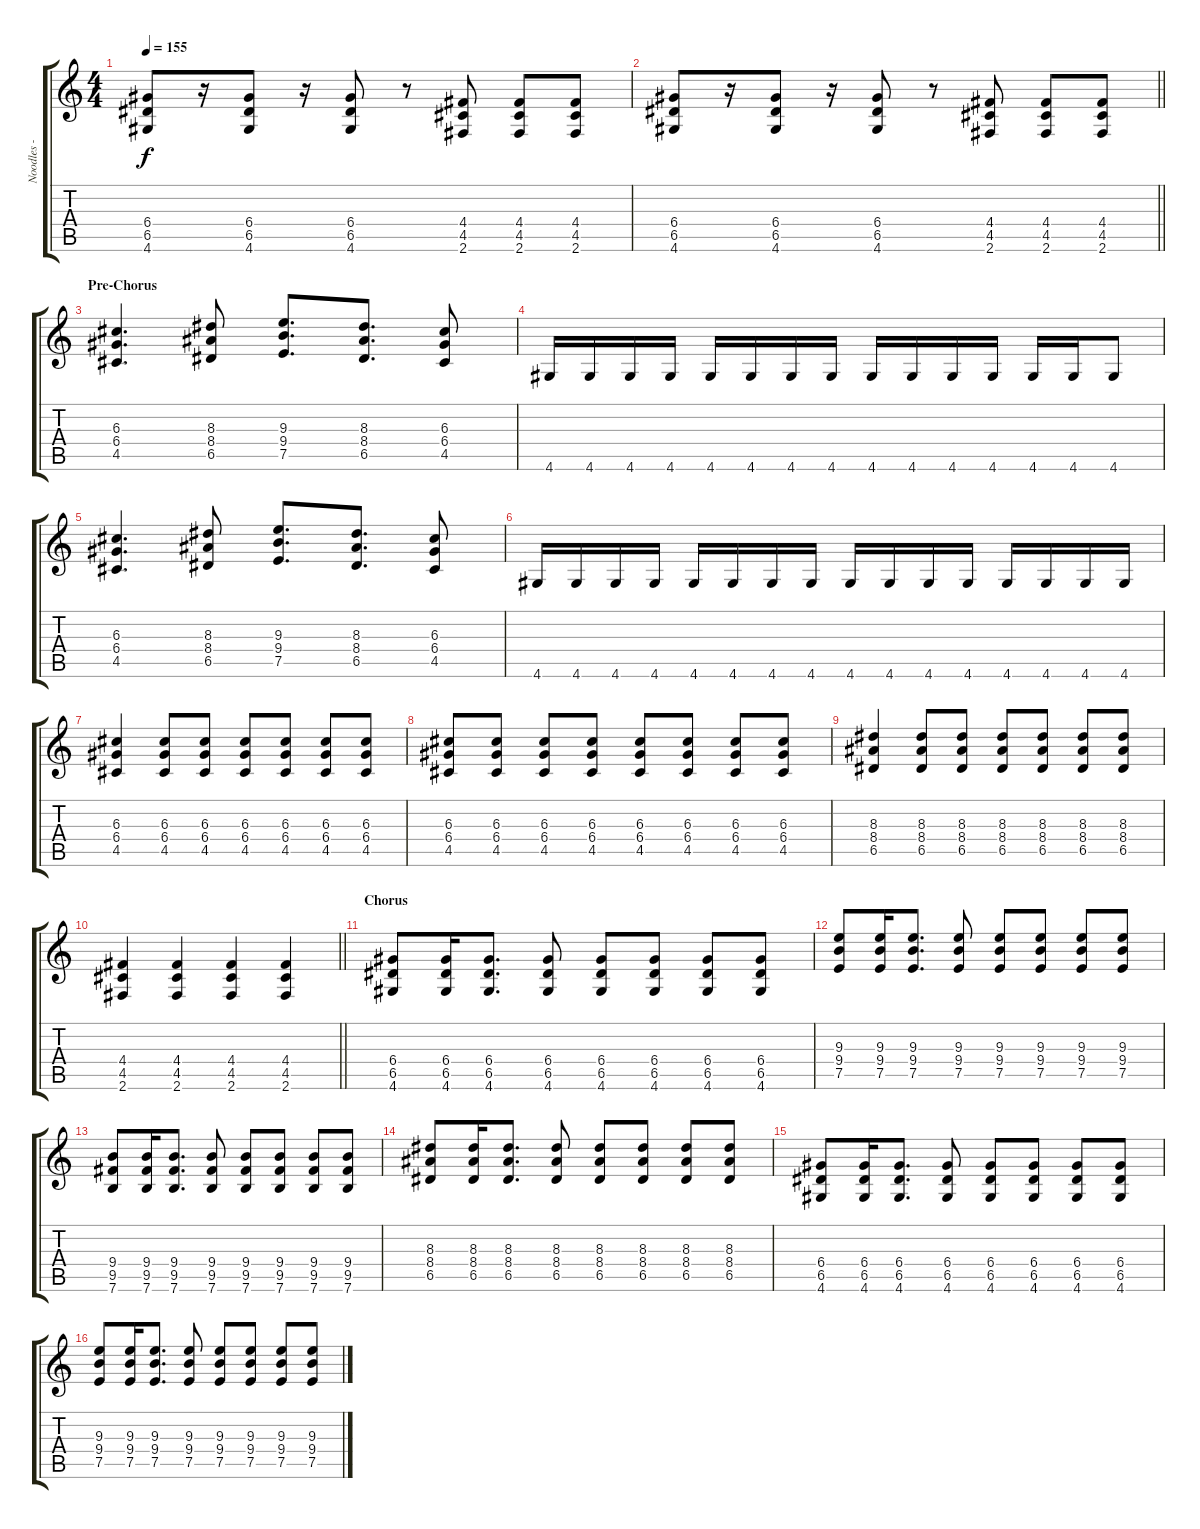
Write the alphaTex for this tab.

\track ("Noodles - Guitar 2" "Noodles - ") {instrument distortionguitar}
\staff {score tabs}
\tuning (E4 B3 G3 D3 A2 E2) {hide}
\ts (4 4)
\tempo 155
\clef g2
\ks c
(6.4 6.5 4.6).8{dy f volume 16} r.16 (6.4 6.5 4.6).8 r.16 (6.4 6.5 4.6).8 r.8 (4.4 4.5 2.6).8 (4.4 4.5 2.6).8 (4.4 4.5 2.6).8 |
\barLineRight lightlight
(6.4 6.5 4.6).8 r.16 (6.4 6.5 4.6).8 r.16 (6.4 6.5 4.6).8 r.8 (4.4 4.5 2.6).8 (4.4 4.5 2.6).8 (4.4 4.5 2.6).8 |
\section ("" "Pre-Chorus")
(6.3 6.4 4.5).4{d} (8.3 8.4 6.5).8 (9.3 9.4 7.5).8{d} (8.3 8.4 6.5).8{d} (6.3 6.4 4.5).8 |
4.6.16 4.6.16 4.6.16 4.6.16 4.6.16 4.6.16 4.6.16 4.6.16 4.6.16 4.6.16 4.6.16 4.6.16 4.6.16 4.6.16 4.6.8 |
(6.3 6.4 4.5).4{d} (8.3 8.4 6.5).8 (9.3 9.4 7.5).8{d} (8.3 8.4 6.5).8{d} (6.3 6.4 4.5).8 |
4.6.16 4.6.16 4.6.16 4.6.16 4.6.16 4.6.16 4.6.16 4.6.16 4.6.16 4.6.16 4.6.16 4.6.16 4.6.16 4.6.16 4.6.16 4.6.16 |
(6.3 6.4 4.5).4 (6.3 6.4 4.5).8 (6.3 6.4 4.5).8 (6.3 6.4 4.5).8 (6.3 6.4 4.5).8 (6.3 6.4 4.5).8 (6.3 6.4 4.5).8 |
(6.3 6.4 4.5).8 (6.3 6.4 4.5).8 (6.3 6.4 4.5).8 (6.3 6.4 4.5).8 (6.3 6.4 4.5).8 (6.3 6.4 4.5).8 (6.3 6.4 4.5).8 (6.3 6.4 4.5).8 |
(8.3 8.4 6.5).4 (8.3 8.4 6.5).8 (8.3 8.4 6.5).8 (8.3 8.4 6.5).8 (8.3 8.4 6.5).8 (8.3 8.4 6.5).8 (8.3 8.4 6.5).8 |
\barLineRight lightlight
(4.4 4.5 2.6).4 (4.4 4.5 2.6).4 (4.4 4.5 2.6).4 (4.4 4.5 2.6).4 |
\section ("" "Chorus")
(6.4 6.5 4.6).8 (6.4 6.5 4.6).16 (6.4 6.5 4.6).8{d} (6.4 6.5 4.6).8 (6.4 6.5 4.6).8 (6.4 6.5 4.6).8 (6.4 6.5 4.6).8 (6.4 6.5 4.6).8 |
(9.3 9.4 7.5).8 (9.3 9.4 7.5).16 (9.3 9.4 7.5).8{d} (9.3 9.4 7.5).8 (9.3 9.4 7.5).8 (9.3 9.4 7.5).8 (9.3 9.4 7.5).8 (9.3 9.4 7.5).8 |
(9.4 9.5 7.6).8 (9.4 9.5 7.6).16 (9.4 9.5 7.6).8{d} (9.4 9.5 7.6).8 (9.4 9.5 7.6).8 (9.4 9.5 7.6).8 (9.4 9.5 7.6).8 (9.4 9.5 7.6).8 |
(8.3 8.4 6.5).8 (8.3 8.4 6.5).16 (8.3 8.4 6.5).8{d} (8.3 8.4 6.5).8 (8.3 8.4 6.5).8 (8.3 8.4 6.5).8 (8.3 8.4 6.5).8 (8.3 8.4 6.5).8 |
(6.4 6.5 4.6).8 (6.4 6.5 4.6).16 (6.4 6.5 4.6).8{d} (6.4 6.5 4.6).8 (6.4 6.5 4.6).8 (6.4 6.5 4.6).8 (6.4 6.5 4.6).8 (6.4 6.5 4.6).8 |
(9.3 9.4 7.5).8 (9.3 9.4 7.5).16 (9.3 9.4 7.5).8{d} (9.3 9.4 7.5).8 (9.3 9.4 7.5).8 (9.3 9.4 7.5).8 (9.3 9.4 7.5).8 (9.3 9.4 7.5).8
